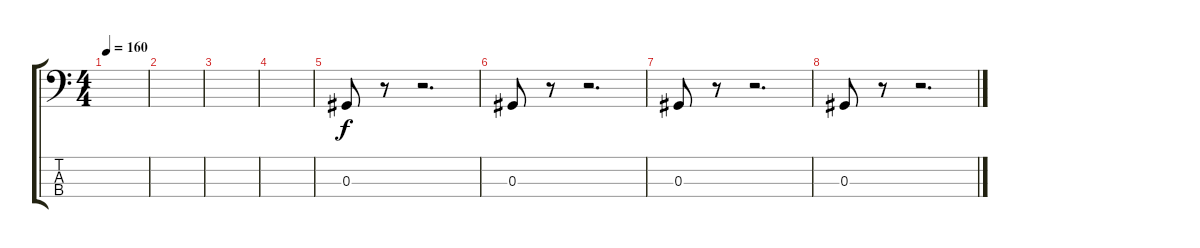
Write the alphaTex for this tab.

\track "" {instrument electricbassfinger}
\staff {score tabs}
\tuning (Gb2 Db2 Ab1 Db1) {hide}
\ts (4 4)
\tempo 160
\clef f4
\ks c
|
|
|
|
0.3.8 r.8 r.2{d} |
0.3.8 r.8 r.2{d} |
0.3.8 r.8 r.2{d} |
0.3.8 r.8 r.2{d}
